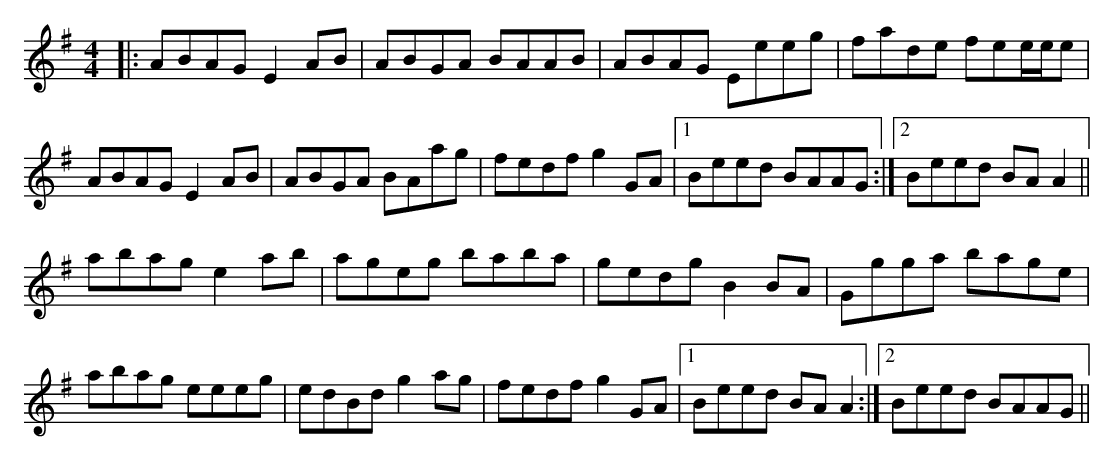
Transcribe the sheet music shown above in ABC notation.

X:1
M:4/4
K:Ador
|:ABAG E2AB|ABGA BAAB|ABAG Eeeg|fade fee/e/e|
ABAG E2AB|ABGA BAag|fedf g2GA|1 Beed BAAG:|2 Beed BAA2||
abag e2ab|ageg baba|gedg B2BA|Ggga bage|
abag eeeg|edBd g2ag|fedf g2GA|1 Beed BAA2:|2 Beed BAAG||
